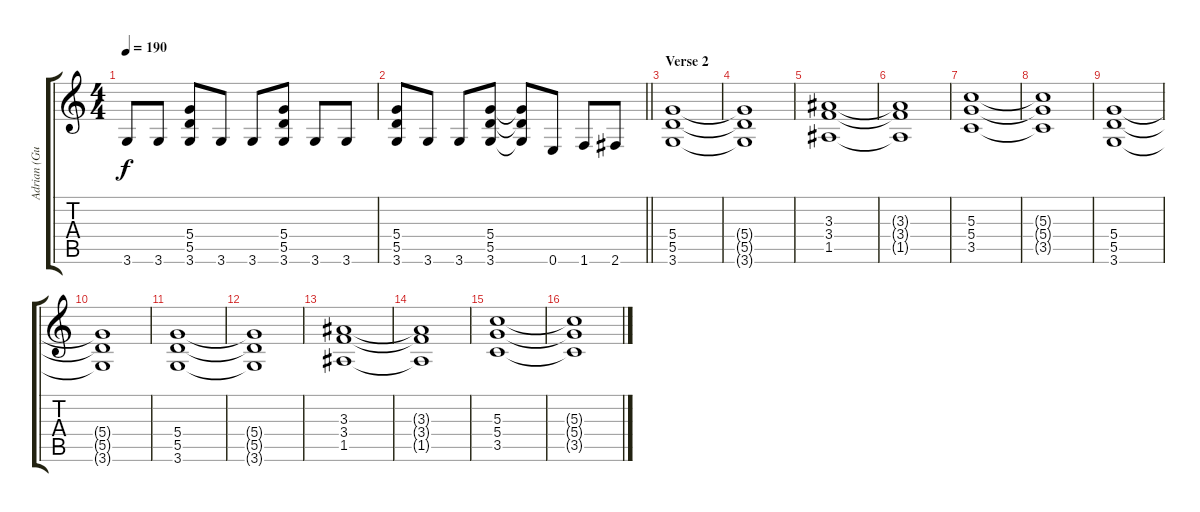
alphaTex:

\track ("Adrian (Guitar)" "Adrian (Gu") {instrument distortionguitar}
\staff {score tabs}
\tuning (E4 B3 G3 D3 A2 E2) {hide}
\ts (4 4)
\tempo 190
\clef g2
\ks c
3.6.8{dy f} 3.6.8 (5.4 5.5 3.6).8 3.6.8 3.6.8 (5.4 5.5 3.6).8 3.6.8 3.6.8 |
\barLineRight lightlight
(5.4 5.5 3.6).8 3.6.8 3.6.8 (5.4 5.5 3.6).8 (5.4{t} 5.5{t} 3.6{t}).8 0.6.8 1.6.8 2.6.8 |
\section ("" "Verse 2")
(5.4 5.5 3.6).1 |
(5.4{t} 5.5{t} 3.6{t}).1 |
(3.3 3.4 1.5).1 |
(3.3{t} 3.4{t} 1.5{t}).1 |
(5.3 5.4 3.5).1 |
(5.3{t} 5.4{t} 3.5{t}).1 |
(5.4 5.5 3.6).1 |
(5.4{t} 5.5{t} 3.6{t}).1 |
(5.4 5.5 3.6).1 |
(5.4{t} 5.5{t} 3.6{t}).1 |
(3.3 3.4 1.5).1 |
(3.3{t} 3.4{t} 1.5{t}).1 |
(5.3 5.4 3.5).1 |
(5.3{t} 5.4{t} 3.5{t}).1
